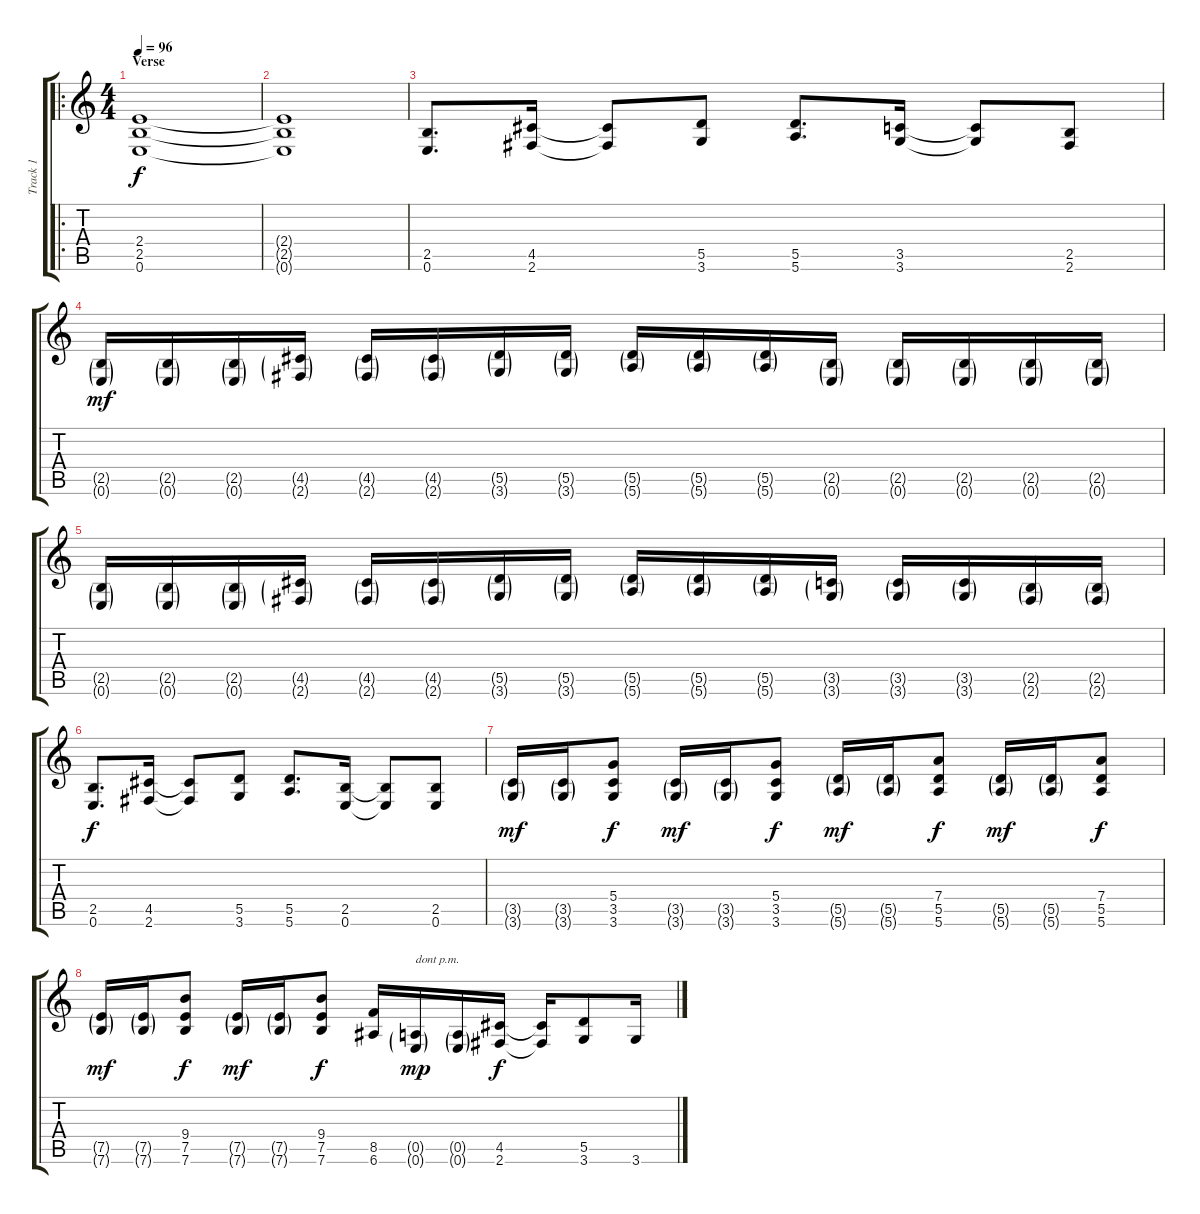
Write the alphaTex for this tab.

\track ("Track 1" "Track 1") {instrument overdrivenguitar}
\staff {score tabs}
\tuning (E4 B3 G3 D3 A2 E2) {hide}
\ro
\ts (4 4)
\section ("" "Verse")
\tempo 96
\clef g2
\ks c
(2.4 2.5 0.6).1{dy f} |
(2.4{t} 2.5{t} 0.6{t}).1 |
(2.5 0.6).8{d} (4.5 2.6).16 (4.5{t} 2.6{t}).8 (5.5 3.6).8 (5.5 5.6).8{d} (3.5 3.6).16 (3.5{t} 3.6{t}).8 (2.5 2.6).8 |
(2.5{g} 0.6{g}).16{dy mf} (2.5{g} 0.6{g}).16 (2.5{g} 0.6{g}).16 (4.5{g} 2.6{g}).16 (4.5{g} 2.6{g}).16 (4.5{g} 2.6{g}).16 (5.5{g} 3.6{g}).16 (5.5{g} 3.6{g}).16 (5.5{g} 5.6{g}).16 (5.5{g} 5.6{g}).16 (5.5{g} 5.6{g}).16 (2.5{g} 0.6{g}).16 (2.5{g} 0.6{g}).16 (2.5{g} 0.6{g}).16 (2.5{g} 0.6{g}).16 (2.5{g} 0.6{g}).16 |
(2.5{g} 0.6{g}).16 (2.5{g} 0.6{g}).16 (2.5{g} 0.6{g}).16 (4.5{g} 2.6{g}).16 (4.5{g} 2.6{g}).16 (4.5{g} 2.6{g}).16 (5.5{g} 3.6{g}).16 (5.5{g} 3.6{g}).16 (5.5{g} 5.6{g}).16 (5.5{g} 5.6{g}).16 (5.5{g} 5.6{g}).16 (3.5{g} 3.6{g}).16 (3.5{g} 3.6{g}).16 (3.5{g} 3.6{g}).16 (2.5{g} 2.6{g}).16 (2.5{g} 2.6{g}).16 |
(2.5 0.6).8{d dy f} (4.5 2.6).16 (4.5{t} 2.6{t}).8 (5.5 3.6).8 (5.5 5.6).8{d} (2.5 0.6).16 (2.5{t} 0.6{t}).8 (2.5 0.6).8 |
(3.5{g} 3.6{g}).16{dy mf} (3.5{g} 3.6{g}).16 (5.4 3.5 3.6).8{dy f} (3.5{g} 3.6{g}).16{dy mf} (3.5{g} 3.6{g}).16 (5.4 3.5 3.6).8{dy f} (5.5{g} 5.6{g}).16{dy mf} (5.5{g} 5.6{g}).16 (7.4 5.5 5.6).8{dy f} (5.5{g} 5.6{g}).16{dy mf} (5.5{g} 5.6{g}).16 (7.4 5.5 5.6).8{dy f} |
(7.5{g} 7.6{g}).16{dy mf} (7.5{g} 7.6{g}).16 (9.4 7.5 7.6).8{dy f} (7.5{g} 7.6{g}).16{dy mf} (7.5{g} 7.6{g}).16 (9.4 7.5 7.6).8{dy f} (8.5 6.6).16 (0.5{g} 0.6{g}).16{txt "dont p.m." dy mp} (0.5{g} 0.6{g}).16 (4.5 2.6).16{dy f} (4.5{t} 2.6{t}).16 (5.5 3.6).8 3.6.16
